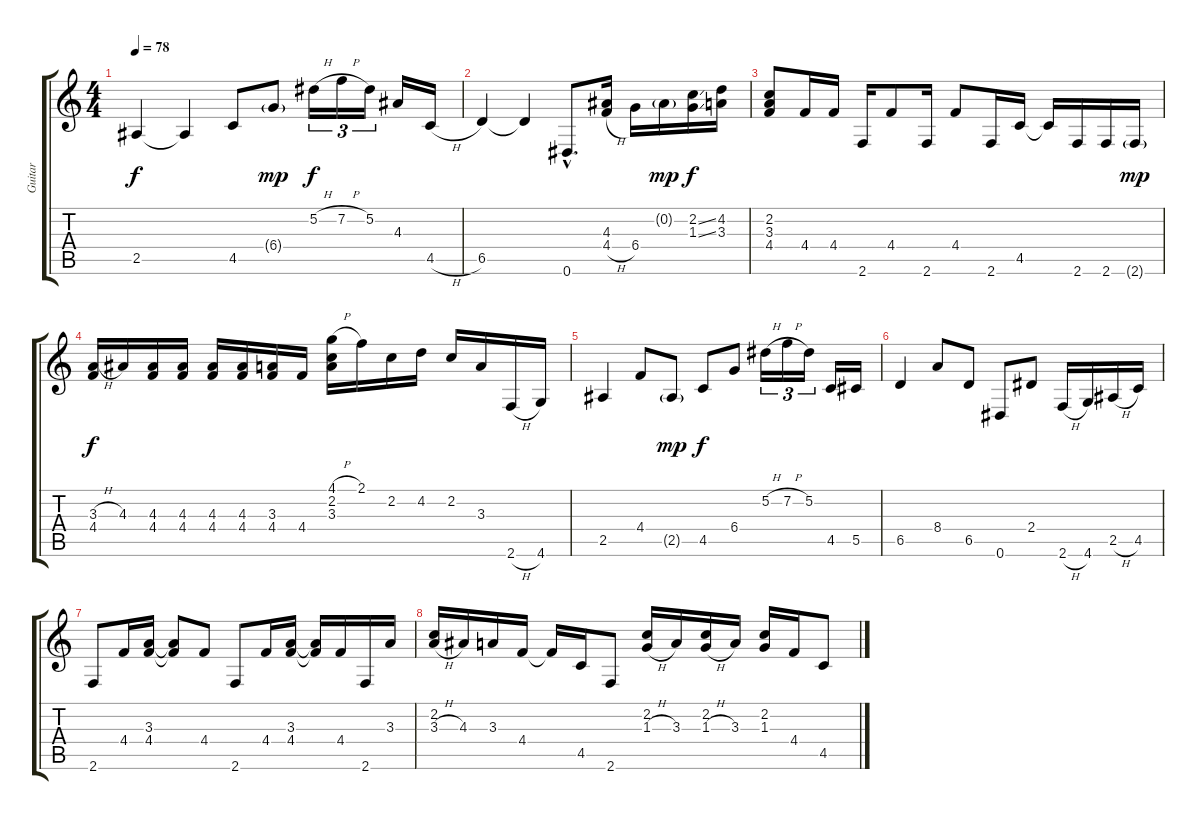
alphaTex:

\track ("Guitar" "Guitar") {instrument electricguitarjazz}
\staff {score tabs}
\tuning (Eb4 Bb3 Gb3 Db3 Ab2 Eb2) {hide}
\ts (4 4)
\tempo 78
\clef g2
\ks c
2.5.4{dy f volume 8} 2.5{t}.4 4.5.8 6.4{g}.8{dy mp} 5.2{h}.16{tu (3 2) dy f} 7.2{h}.16{tu (3 2)} 5.2.16{tu (3 2)} 4.3.16 4.5{h}.16 |
6.5.4 6.5{t}.4 0.6{hac}.8{d} (4.3 4.4{h}).16 6.4.16 0.2{g}.16{dy mp} (2.2{ss} 1.3{ss}).16{dy f} (4.2 3.3).16 |
(2.2 3.3 4.4).8 4.4.16 4.4.16 2.6.16 4.4.8 2.6.16 4.4.8 2.6.16 4.5.16 4.5{t}.16 2.6.16 2.6.16 2.6{g}.16{dy mp} |
(3.3{h} 4.4).16{dy f} 4.3.16 (4.3 4.4).16 (4.3 4.4).16 (4.3 4.4).16 (4.3 4.4).16 (3.3 4.4).16 4.4.16 (4.1{h} 2.2 3.3).16 2.1.16 2.2.16 4.2.16 2.2.16 3.3.16 2.6{h}.16 4.6.16 |
2.5.4 4.4.8 2.5{g}.8{dy mp} 4.5.8{dy f} 6.4.8 5.2{h}.16{tu (3 2)} 7.2{h}.16{tu (3 2)} 5.2.16{tu (3 2)} 4.5.16 5.5.16 |
6.5.4 8.4.8 6.5.8 0.6.8 2.4.8 2.6{h}.16 4.6.16 2.5{h}.16 4.5.16 |
2.6.8 4.4.16 (3.3 4.4).16 (3.3{t} 4.4{t}).8 4.4.8 2.6.8 4.4.16 (3.3 4.4).16 (3.3{t} 4.4{t}).16 4.4.16 2.6.16 3.3.16 |
(2.2 3.3{h}).16 4.3.16 3.3.16 4.4.16 4.4{t}.16 4.5.16 2.6.8 (2.2 1.3{h}).16 3.3.16 (2.2 1.3{h}).16 3.3.16 (2.2 1.3).16 4.4.16 4.5.8
